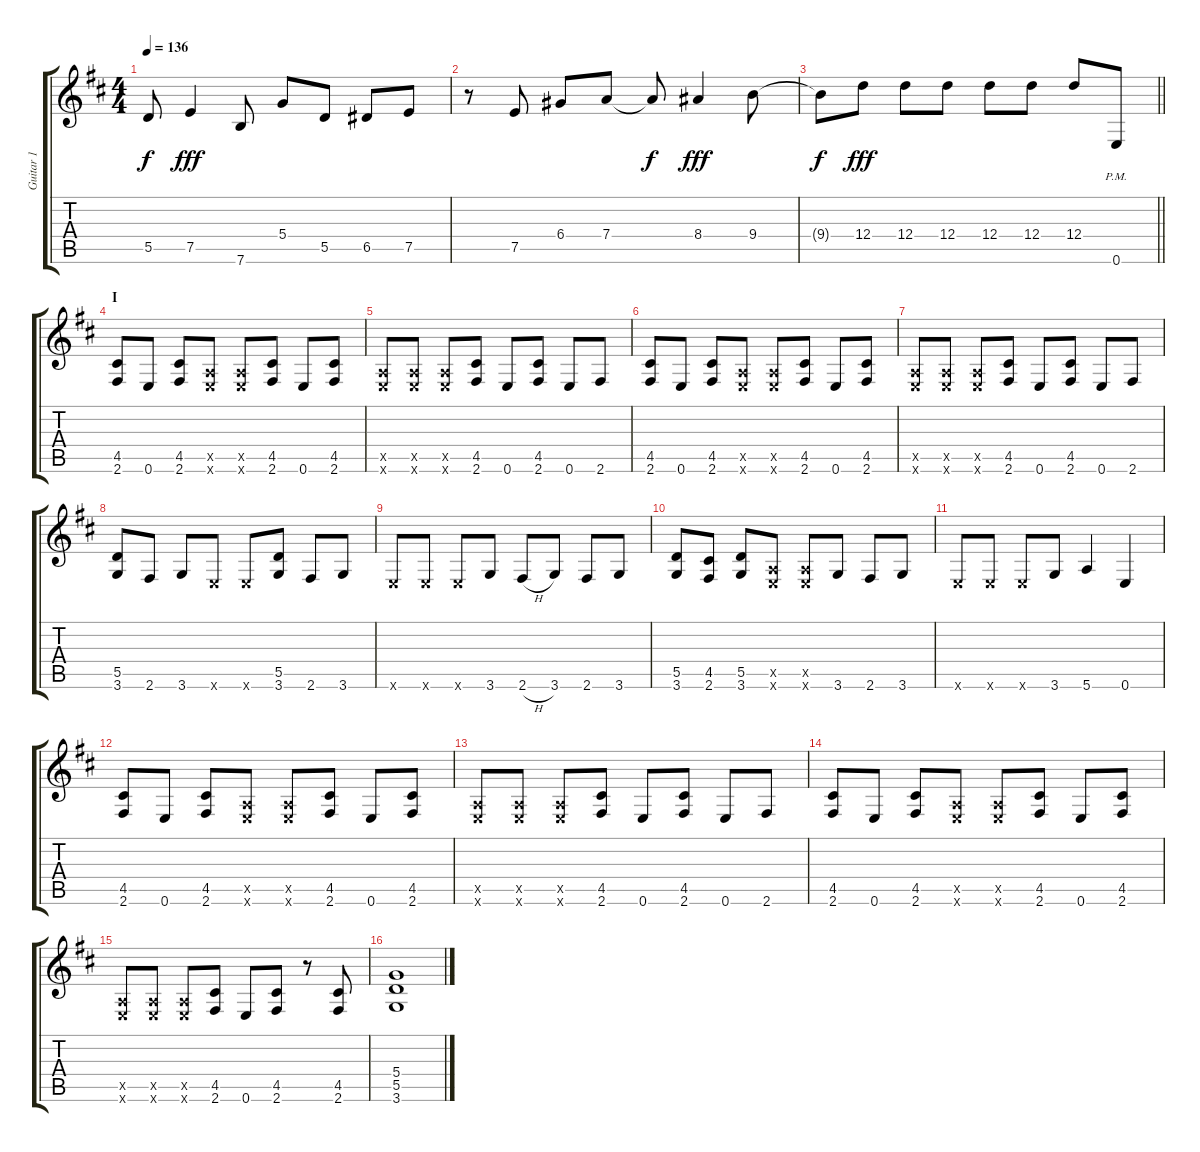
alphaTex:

\track ("Guitar 1" "Guitar 1") {instrument overdrivenguitar}
\staff {score tabs}
\tuning (E4 B3 G3 D3 A2 E2) {hide}
\ts (4 4)
\tempo 136
\clef g2
\ks d
5.5{t}.8{dy f} 7.5.4{dy fff} 7.6.8 5.4.8 5.5.8 6.5.8 7.5.8 |
r.8 7.5.8 6.4.8 7.4.8 7.4{t}.8{dy f} 8.4.4{dy fff} 9.4.8 |
\barLineRight lightlight
9.4{t}.8{dy f} 12.4.8{dy fff} 12.4.8 12.4.8 12.4.8 12.4.8 12.4.8 0.6{pm}.8 |
\section ("" "I")
(4.5 2.6).8 0.6.8 (4.5 2.6).8 (0.5{x} 0.6{x}).8 (0.5{x} 0.6{x}).8 (4.5 2.6).8 0.6.8 (4.5 2.6).8 |
(0.5{x} 0.6{x}).8 (0.5{x} 0.6{x}).8 (0.5{x} 0.6{x}).8 (4.5 2.6).8 0.6.8 (4.5 2.6).8 0.6.8 2.6.8 |
(4.5 2.6).8 0.6.8 (4.5 2.6).8 (0.5{x} 0.6{x}).8 (0.5{x} 0.6{x}).8 (4.5 2.6).8 0.6.8 (4.5 2.6).8 |
(0.5{x} 0.6{x}).8 (0.5{x} 0.6{x}).8 (0.5{x} 0.6{x}).8 (4.5 2.6).8 0.6.8 (4.5 2.6).8 0.6.8 2.6.8 |
(5.5 3.6).8 2.6.8 3.6.8 0.6{x}.8 0.6{x}.8 (5.5 3.6).8 2.6.8 3.6.8 |
0.6{x}.8 0.6{x}.8 0.6{x}.8 3.6.8 2.6{h}.8 3.6.8 2.6.8 3.6.8 |
(5.5 3.6).8 (4.5 2.6).8 (5.5 3.6).8 (0.5{x} 0.6{x}).8 (0.5{x} 0.6{x}).8 3.6.8 2.6.8 3.6.8 |
0.6{x}.8 0.6{x}.8 0.6{x}.8 3.6.8 5.6.4 0.6.4 |
(4.5 2.6).8 0.6.8 (4.5 2.6).8 (0.5{x} 0.6{x}).8 (0.5{x} 0.6{x}).8 (4.5 2.6).8 0.6.8 (4.5 2.6).8 |
(0.5{x} 0.6{x}).8 (0.5{x} 0.6{x}).8 (0.5{x} 0.6{x}).8 (4.5 2.6).8 0.6.8 (4.5 2.6).8 0.6.8 2.6.8 |
(4.5 2.6).8 0.6.8 (4.5 2.6).8 (0.5{x} 0.6{x}).8 (0.5{x} 0.6{x}).8 (4.5 2.6).8 0.6.8 (4.5 2.6).8 |
(0.5{x} 0.6{x}).8 (0.5{x} 0.6{x}).8 (0.5{x} 0.6{x}).8 (4.5 2.6).8 0.6.8 (4.5 2.6).8 r.8 (4.5 2.6).8 |
(5.4 5.5 3.6).1
